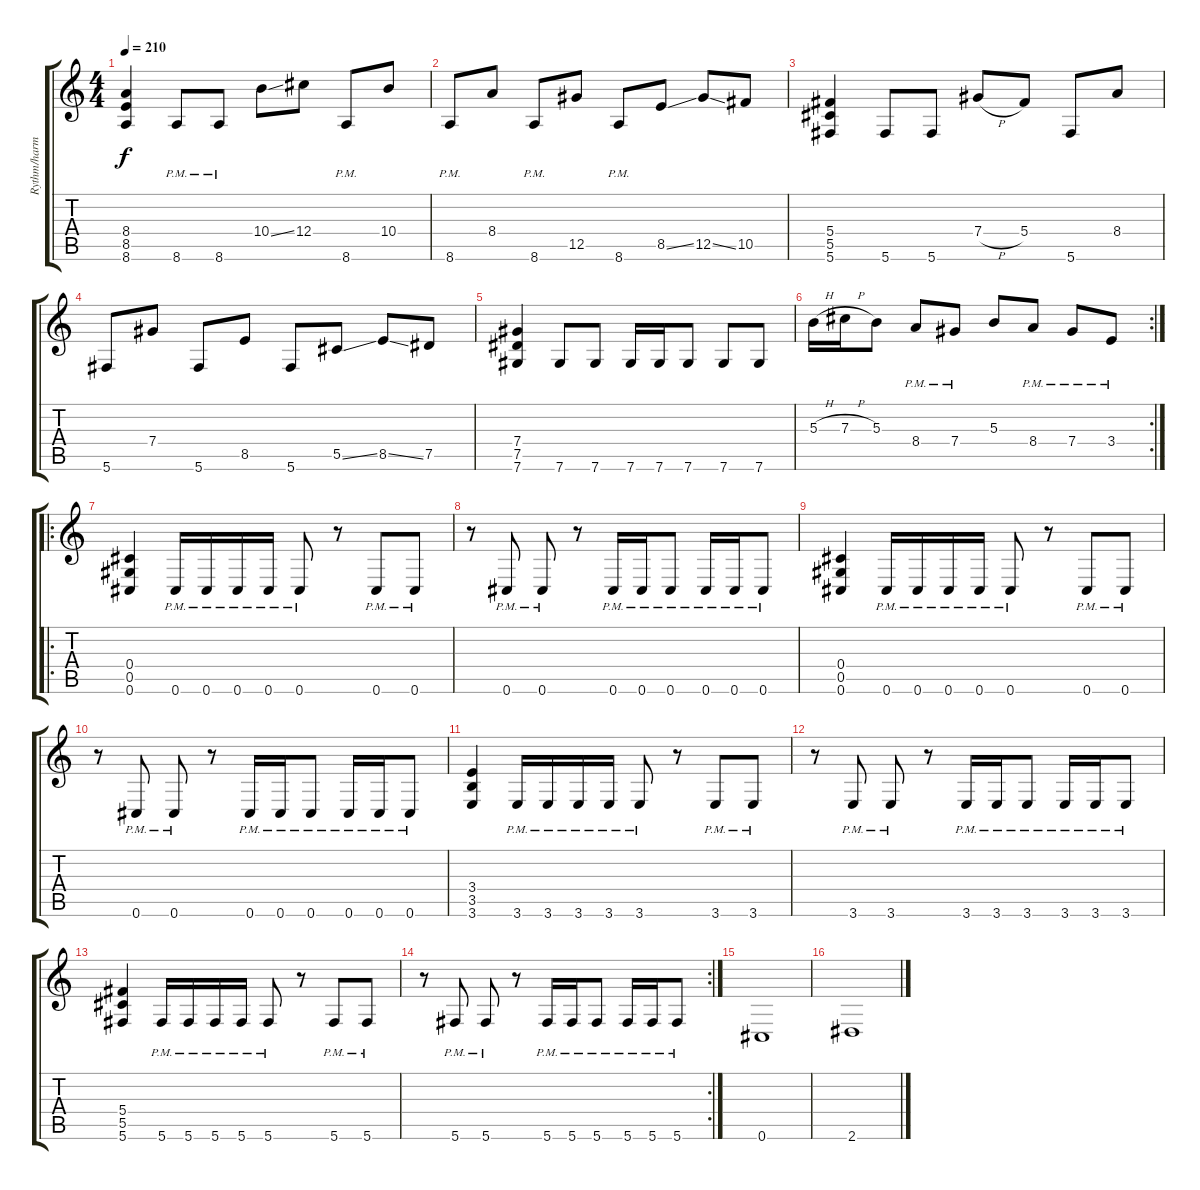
\track ("Rythm/harmonies" "Rythm/harm") {instrument distortionguitar}
\staff {score tabs}
\tuning (Eb4 Bb3 Gb3 Db3 Ab2 Db2) {hide}
\ts (4 4)
\tempo 210
\clef g2
\ks c
(8.4 8.5 8.6).4{dy f} 8.6{pm}.8 8.6{pm}.8 10.4{ss}.8 12.4.8 8.6{pm}.8 10.4.8 |
8.6{pm}.8 8.4.8 8.6{pm}.8 12.5.8 8.6{pm}.8 8.5{ss}.8 12.5{ss}.8 10.5.8 |
(5.4 5.5 5.6).4 5.6.8 5.6.8 7.4{h}.8 5.4.8 5.6.8 8.4.8 |
5.6.8 7.4.8 5.6.8 8.5.8 5.6.8 5.5{ss}.8 8.5{ss}.8 7.5.8 |
(7.4 7.5 7.6).4 7.6.8 7.6.8 7.6.16 7.6.16 7.6.8 7.6.8 7.6.8 |
\rc 2
5.3{h}.16 7.3{h}.16 5.3.8 8.4{pm}.8 7.4{pm}.8 5.3.8 8.4{pm}.8 7.4{pm}.8 3.4{pm}.8 |
\ro
(0.4 0.5 0.6).4 0.6{pm}.16 0.6{pm}.16 0.6{pm}.16 0.6{pm}.16 0.6{pm}.8 r.8 0.6{pm}.8 0.6{pm}.8 |
r.8 0.6{pm}.8 0.6{pm}.8 r.8 0.6{pm}.16 0.6{pm}.16 0.6{pm}.8 0.6{pm}.16 0.6{pm}.16 0.6{pm}.8 |
(0.4 0.5 0.6).4 0.6{pm}.16 0.6{pm}.16 0.6{pm}.16 0.6{pm}.16 0.6{pm}.8 r.8 0.6{pm}.8 0.6{pm}.8 |
r.8 0.6{pm}.8 0.6{pm}.8 r.8 0.6{pm}.16 0.6{pm}.16 0.6{pm}.8 0.6{pm}.16 0.6{pm}.16 0.6{pm}.8 |
(3.4 3.5 3.6).4 3.6{pm}.16 3.6{pm}.16 3.6{pm}.16 3.6{pm}.16 3.6{pm}.8 r.8 3.6{pm}.8 3.6{pm}.8 |
r.8 3.6{pm}.8 3.6{pm}.8 r.8 3.6{pm}.16 3.6{pm}.16 3.6{pm}.8 3.6{pm}.16 3.6{pm}.16 3.6{pm}.8 |
(5.4 5.5 5.6).4 5.6{pm}.16 5.6{pm}.16 5.6{pm}.16 5.6{pm}.16 5.6{pm}.8 r.8 5.6{pm}.8 5.6{pm}.8 |
\rc 2
r.8 5.6{pm}.8 5.6{pm}.8 r.8 5.6{pm}.16 5.6{pm}.16 5.6{pm}.8 5.6{pm}.16 5.6{pm}.16 5.6{pm}.8 |
0.6.1 |
2.6.1
